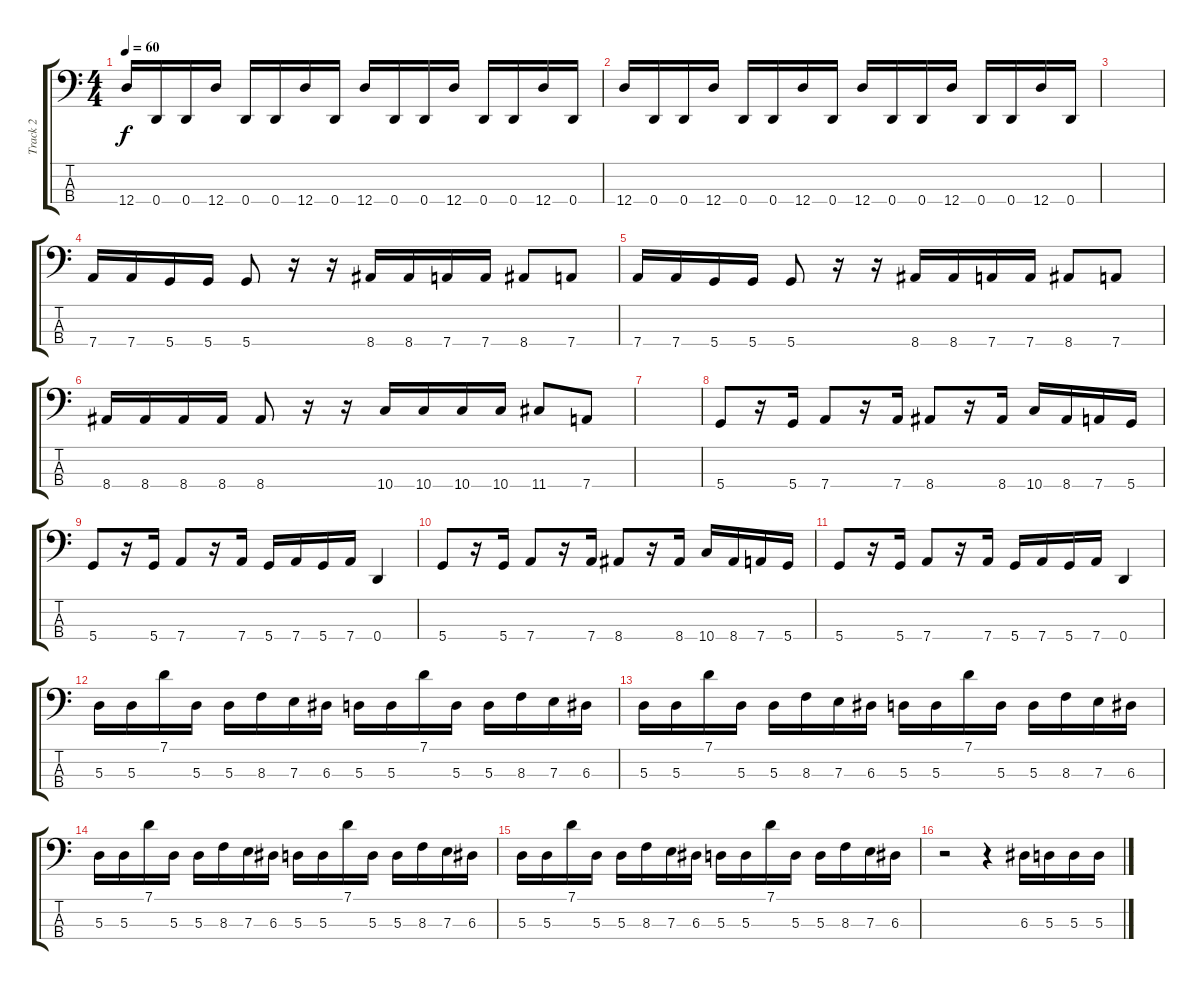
\track ("Track 2" "Track 2") {instrument electricbasspick}
\staff {score tabs}
\tuning (G2 D2 A1 D1) {hide}
\ts (4 4)
\tempo 60
\clef f4
\ks c
12.4.16{dy f} 0.4.16 0.4.16 12.4.16 0.4.16 0.4.16 12.4.16 0.4.16 12.4.16 0.4.16 0.4.16 12.4.16 0.4.16 0.4.16 12.4.16 0.4.16 |
12.4.16 0.4.16 0.4.16 12.4.16 0.4.16 0.4.16 12.4.16 0.4.16 12.4.16 0.4.16 0.4.16 12.4.16 0.4.16 0.4.16 12.4.16 0.4.16 |
|
7.4.16 7.4.16 5.4.16 5.4.16 5.4.8 r.16 r.16 8.4.16 8.4.16 7.4.16 7.4.16 8.4.8 7.4.8 |
7.4.16 7.4.16 5.4.16 5.4.16 5.4.8 r.16 r.16 8.4.16 8.4.16 7.4.16 7.4.16 8.4.8 7.4.8 |
8.4.16 8.4.16 8.4.16 8.4.16 8.4.8 r.16 r.16 10.4.16 10.4.16 10.4.16 10.4.16 11.4.8 7.4.8 |
|
5.4.8 r.16 5.4.16 7.4.8 r.16 7.4.16 8.4.8 r.16 8.4.16 10.4.16 8.4.16 7.4.16 5.4.16 |
5.4.8 r.16 5.4.16 7.4.8 r.16 7.4.16 5.4.16 7.4.16 5.4.16 7.4.16 0.4.4 |
5.4.8 r.16 5.4.16 7.4.8 r.16 7.4.16 8.4.8 r.16 8.4.16 10.4.16 8.4.16 7.4.16 5.4.16 |
5.4.8 r.16 5.4.16 7.4.8 r.16 7.4.16 5.4.16 7.4.16 5.4.16 7.4.16 0.4.4 |
5.3.16 5.3.16 7.1.16 5.3.16 5.3.16 8.3.16 7.3.16 6.3.16 5.3.16 5.3.16 7.1.16 5.3.16 5.3.16 8.3.16 7.3.16 6.3.16 |
5.3.16 5.3.16 7.1.16 5.3.16 5.3.16 8.3.16 7.3.16 6.3.16 5.3.16 5.3.16 7.1.16 5.3.16 5.3.16 8.3.16 7.3.16 6.3.16 |
5.3.16 5.3.16 7.1.16 5.3.16 5.3.16 8.3.16 7.3.16 6.3.16 5.3.16 5.3.16 7.1.16 5.3.16 5.3.16 8.3.16 7.3.16 6.3.16 |
5.3.16 5.3.16 7.1.16 5.3.16 5.3.16 8.3.16 7.3.16 6.3.16 5.3.16 5.3.16 7.1.16 5.3.16 5.3.16 8.3.16 7.3.16 6.3.16 |
r.2 r.4 6.3.16 5.3.16 5.3.16 5.3.16
